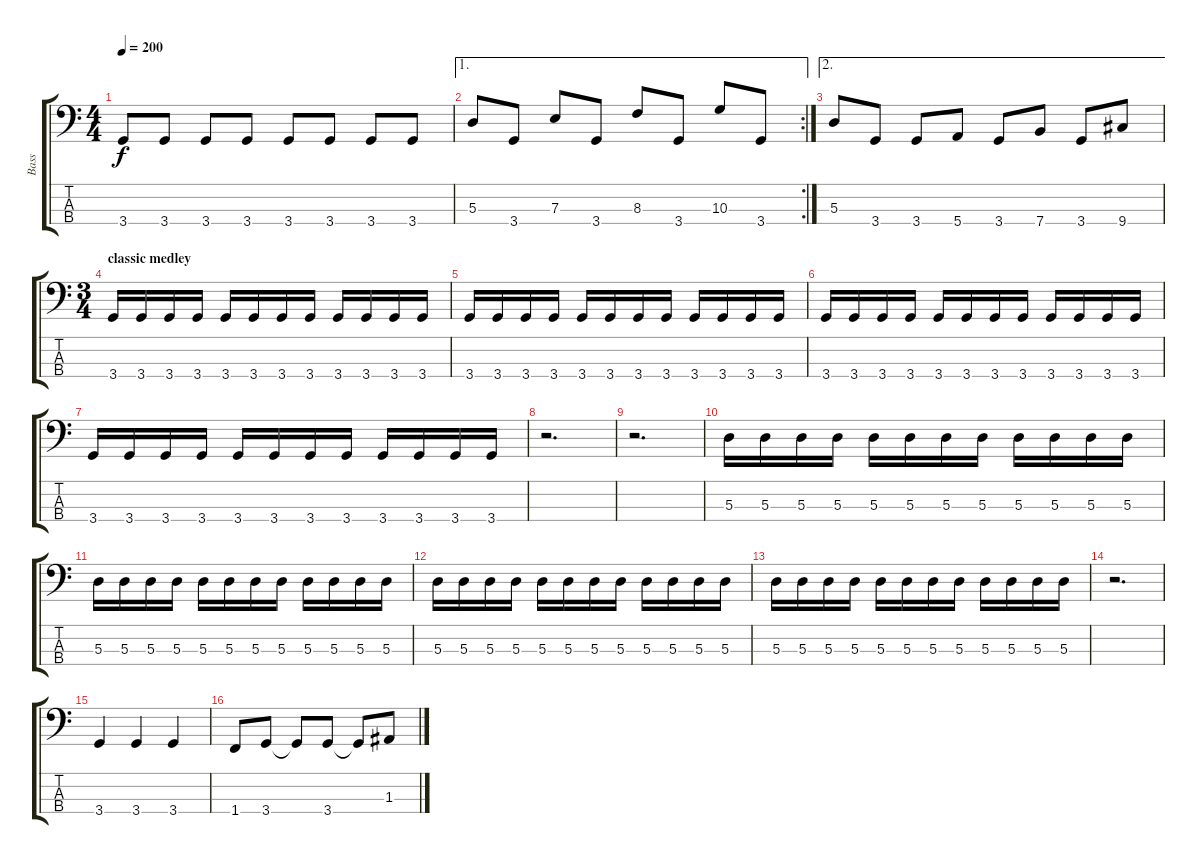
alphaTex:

\track ("Bass" "Bass") {instrument electricbassfinger}
\staff {score tabs}
\tuning (G2 D2 A1 E1) {hide}
\ts (4 4)
\tempo 200
\clef f4
\ks c
3.4.8{dy f} 3.4.8 3.4.8 3.4.8 3.4.8 3.4.8 3.4.8 3.4.8 |
\ae 1
\rc 2
5.3.8 3.4.8 7.3.8 3.4.8 8.3.8 3.4.8 10.3.8 3.4.8 |
\ae 2
5.3.8 3.4.8 3.4.8 5.4.8 3.4.8 7.4.8 3.4.8 9.4.8 |
\ts (3 4)
\section ("" "classic medley")
3.4.16 3.4.16 3.4.16 3.4.16 3.4.16 3.4.16 3.4.16 3.4.16 3.4.16 3.4.16 3.4.16 3.4.16 |
3.4.16 3.4.16 3.4.16 3.4.16 3.4.16 3.4.16 3.4.16 3.4.16 3.4.16 3.4.16 3.4.16 3.4.16 |
3.4.16 3.4.16 3.4.16 3.4.16 3.4.16 3.4.16 3.4.16 3.4.16 3.4.16 3.4.16 3.4.16 3.4.16 |
3.4.16 3.4.16 3.4.16 3.4.16 3.4.16 3.4.16 3.4.16 3.4.16 3.4.16 3.4.16 3.4.16 3.4.16 |
r.2{d} |
r.2{d} |
5.3.16 5.3.16 5.3.16 5.3.16 5.3.16 5.3.16 5.3.16 5.3.16 5.3.16 5.3.16 5.3.16 5.3.16 |
5.3.16 5.3.16 5.3.16 5.3.16 5.3.16 5.3.16 5.3.16 5.3.16 5.3.16 5.3.16 5.3.16 5.3.16 |
5.3.16 5.3.16 5.3.16 5.3.16 5.3.16 5.3.16 5.3.16 5.3.16 5.3.16 5.3.16 5.3.16 5.3.16 |
5.3.16 5.3.16 5.3.16 5.3.16 5.3.16 5.3.16 5.3.16 5.3.16 5.3.16 5.3.16 5.3.16 5.3.16 |
r.2{d} |
3.4.4 3.4.4 3.4.4 |
1.4.8 3.4.8 3.4{t}.8 3.4.8 3.4{t}.8 1.3.8
